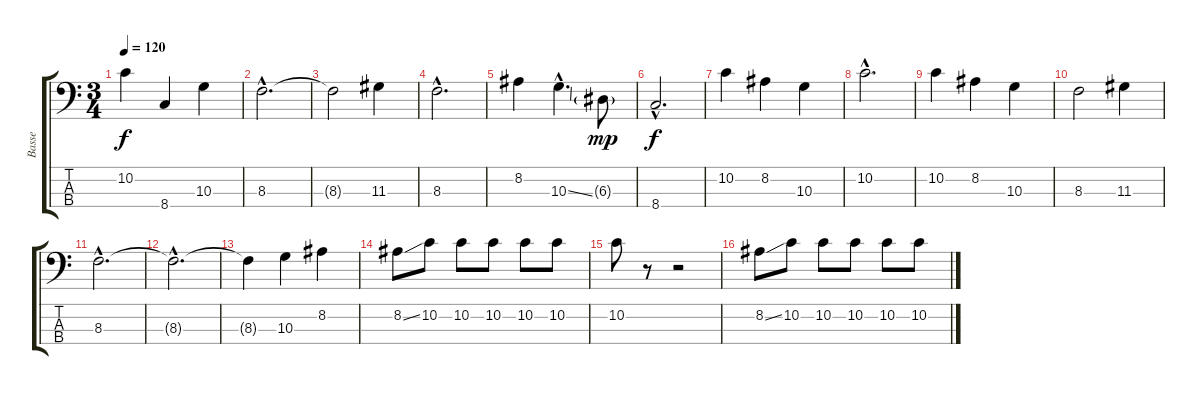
\track ("Basse" "Basse") {instrument acousticguitarnylon}
\staff {score tabs}
\tuning (G2 D2 A1 E1) {hide}
\ts (3 4)
\tempo 120
\clef f4
\ks c
10.2.4{dy f} 8.4.4 10.3.4 |
8.3{hac}.2{d} |
8.3{t}.2 11.3.4 |
8.3{hac}.2{d} |
8.2.4 10.3{ss hac}.4{d} 6.3{g}.8{dy mp} |
8.4{hac}.2{d dy f} |
10.2.4 8.2.4 10.3.4 |
10.2{hac}.2{d} |
10.2.4 8.2.4 10.3.4 |
8.3.2 11.3.4 |
8.3{hac}.2{d} |
8.3{hac t}.2{d} |
8.3{t}.4 10.3.4 8.2.4 |
8.2{ss}.8 10.2.8 10.2.8 10.2.8 10.2.8 10.2.8 |
10.2.8 r.8 r.2 |
8.2{ss}.8 10.2.8 10.2.8 10.2.8 10.2.8 10.2.8
